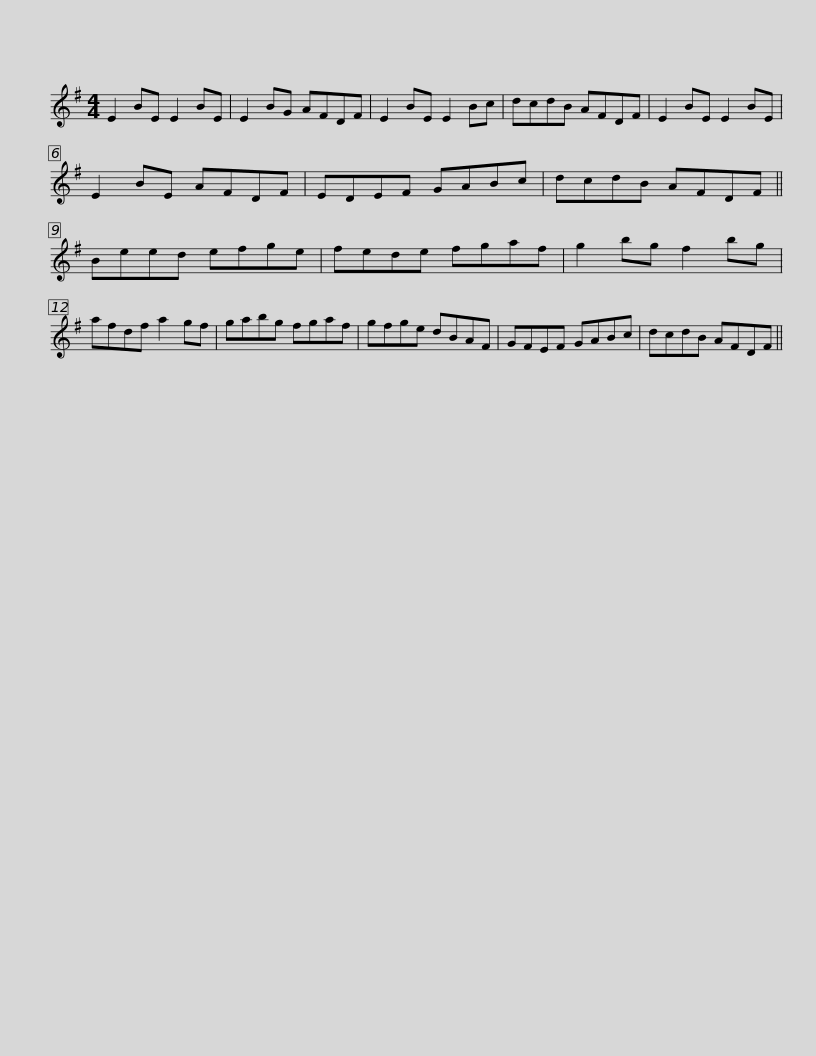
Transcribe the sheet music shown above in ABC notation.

X:1
L:1/8
M:4/4
I:linebreak $
K:Emin
V:1 treble
V:1
 E2 BE E2 BE | E2 BG AFDF | E2 BE E2 Bc | dcdB AFDF | E2 BE E2 BE | %5
 E2 BE AFDF |$ EDEF GABc | dcdB AFDF || Beed efge | fede fgaf | %10
 g2 bg f2 bg | afdf a2 gf |$ gabg fgaf | gfge dBAF | GFEF GABc | %15
 dcdB AFDF || %16
